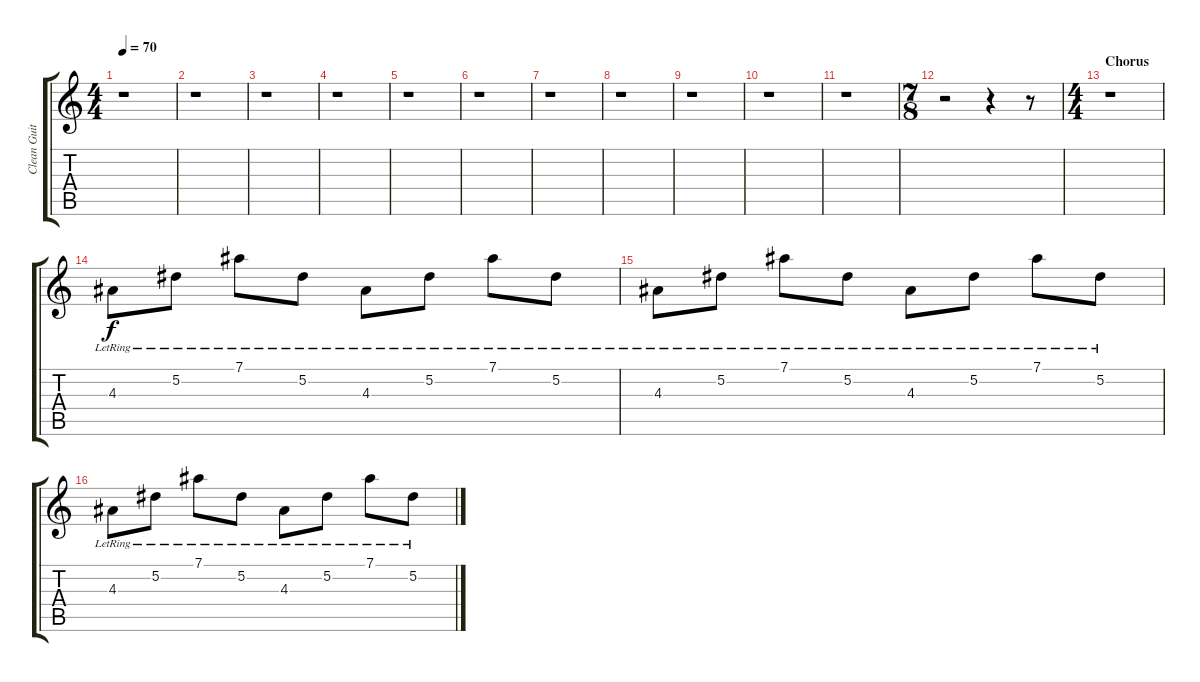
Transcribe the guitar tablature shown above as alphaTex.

\track ("Clean Guitar" "Clean Guit") {instrument electricguitarclean}
\staff {score tabs}
\tuning (Eb4 Bb3 Gb3 Db3 Ab2 Eb2) {hide}
\ts (4 4)
\tempo 70
\clef g2
\ks c
r.1{dy f} |
r.1 |
r.1 |
r.1 |
r.1 |
r.1 |
r.1 |
r.1 |
r.1 |
r.1 |
r.1 |
\ts (7 8)
r.2 r.4 r.8 |
\ts (4 4)
\section ("" "Chorus")
r.1 |
4.3{lr}.8 5.2{lr}.8 7.1{lr}.8 5.2{lr}.8 4.3{lr}.8 5.2{lr}.8 7.1{lr}.8 5.2{lr}.8 |
4.3{lr}.8 5.2{lr}.8 7.1{lr}.8 5.2{lr}.8 4.3{lr}.8 5.2{lr}.8 7.1{lr}.8 5.2{lr}.8 |
4.3{lr}.8 5.2{lr}.8 7.1{lr}.8 5.2{lr}.8 4.3{lr}.8 5.2{lr}.8 7.1{lr}.8 5.2{lr}.8
